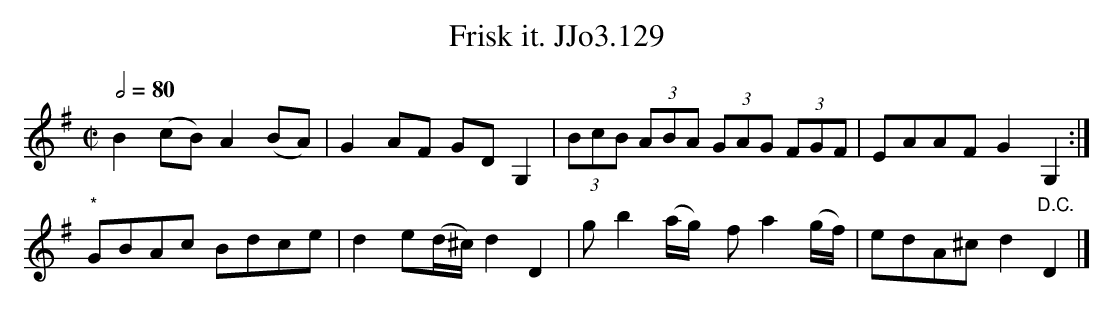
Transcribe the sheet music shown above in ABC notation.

X:1
T:Frisk it. JJo3.129
M:C|
L:1/8
Q:1/2=80
K:G
B2(cB) A2(BA) | G2 AF GD G,2 | (3BcB (3ABA (3GAG (3FGF | EAAF G2 G,2 :|
"*"GBAc Bdce | d2 e(d/^c/) d2D2 | gb2(a/g/)y fa2(g/f/) | edA^c d2"D.C."D2 |]
